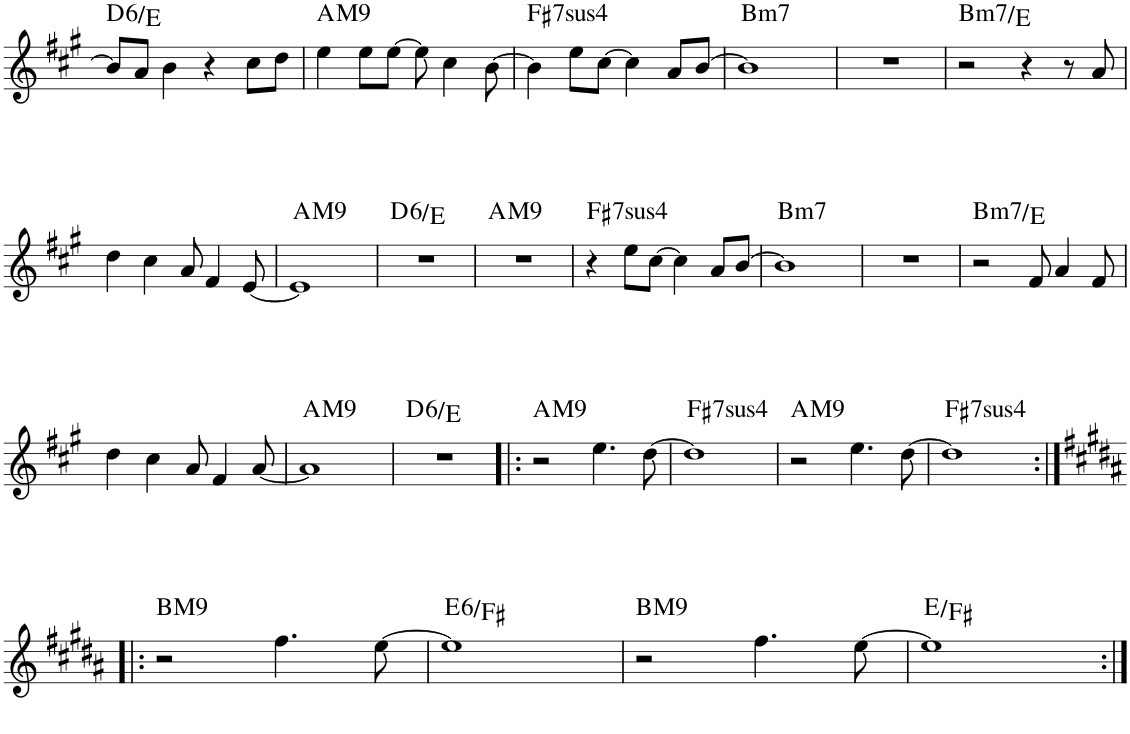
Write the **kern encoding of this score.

**kern	**harte
*part1	*part1
*staff1	*
*I"Piano	*
*I'Pno.	*
!!LO:PB:g=z
*clefG2	*
*k[f#c#g#]	*
*M4/4	*
=56	=56
!	!LO:H:kt=6
8b/L]	D:maj6/2
8a/J	.
4b\	.
4r	.
8cc#\L	.
8dd\J	.
=57	=57
!	!LO:H:kt=M9
4ee\	A:maj9
8ee\L	.
[8ee\J	.
8ee\]	.
4cc#\	.
[8b\	.
=58	=58
!	!LO:H:kt=74
4b\]	F#:sus4(7)
8ee\L	.
[8cc#\J	.
4cc#\]	.
8a/L	.
[8b/J	.
=59	=59
!	!LO:H:kt=m7
1b]	B:min7
=60	=60
1r	.
=61	=61
!	!LO:H:kt=m7
2r	B:min7/4
4r	.
8r	.
8a/	.
!!LO:LB:g=z
=62	=62
4dd\	.
4cc#\	.
8a/	.
4f#/	.
[8e/	.
=63	=63
!	!LO:H:kt=M9
1e]	A:maj9
=64	=64
!	!LO:H:kt=6
1r	D:maj6/2
=65	=65
!	!LO:H:kt=M9
1r	A:maj9
=66	=66
!	!LO:H:kt=74
4r	F#:sus4(7)
8ee\L	.
[8cc#\J	.
4cc#\]	.
8a/L	.
[8b/J	.
=67	=67
!	!LO:H:kt=m7
1b]	B:min7
=68	=68
1r	.
=69	=69
!	!LO:H:kt=m7
2r	B:min7/4
8f#/	.
4a/	.
8f#/	.
!!LO:LB:g=z
=70	=70
4dd\	.
4cc#\	.
8a/	.
4f#/	.
[8a/	.
=71	=71
!	!LO:H:kt=M9
1a]	A:maj9
=72	=72
!	!LO:H:kt=6
1r	D:maj6/2
=73!|:	=73!|:
!	!LO:H:kt=M9
2r	A:maj9
4.ee\	.
[8dd\	.
=74	=74
!	!LO:H:kt=74
1dd]	F#:sus4(7)
=75	=75
!	!LO:H:kt=M9
2r	A:maj9
4.ee\	.
[8dd\	.
=76	=76
!	!LO:H:kt=74
1dd]	F#:sus4(7)
!!LO:LB:g=z
=77:|!|:	=77:|!|:
*k[f#c#g#d#a#]	*
!	!LO:H:kt=M9
2r	B:maj9
4.ff#\	.
[8ee\	.
=78	=78
!	!LO:H:kt=6
1ee]	E:maj6/2
=79	=79
!	!LO:H:kt=M9
2r	B:maj9
4.ff#\	.
[8ee\	.
=80	=80
1ee]	E:maj/2
=:|!	=:|!
*-	*-
